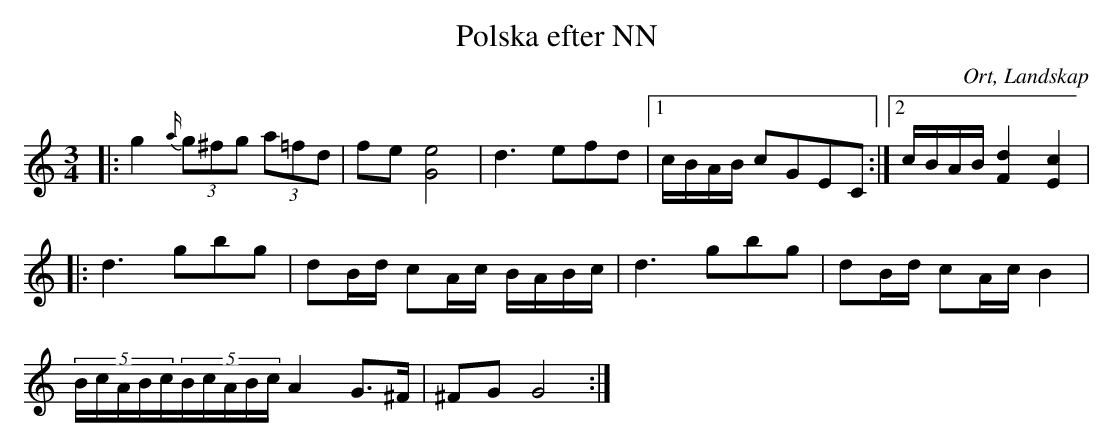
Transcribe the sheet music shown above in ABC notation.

X:1
T:Polska efter NN
O:Ort, Landskap
M:3/4
L:1/8
K:C
|:g2 {a/}(3g^fg (3a=fd|fe [G4e4]|d3 efd|1c/B/A/B/ cGEC:|2 c/B/A/B/ [F2d2][E2c2]|
|:d3 gbg| dB/d/ cA/c/ B/A/B/c/| d3 gbg| dB/d/ cA/c/ B2|
(5B/c/A/B/c/(5B/c/A/B/c/ A2 G>^F | ^FG G4 :|
